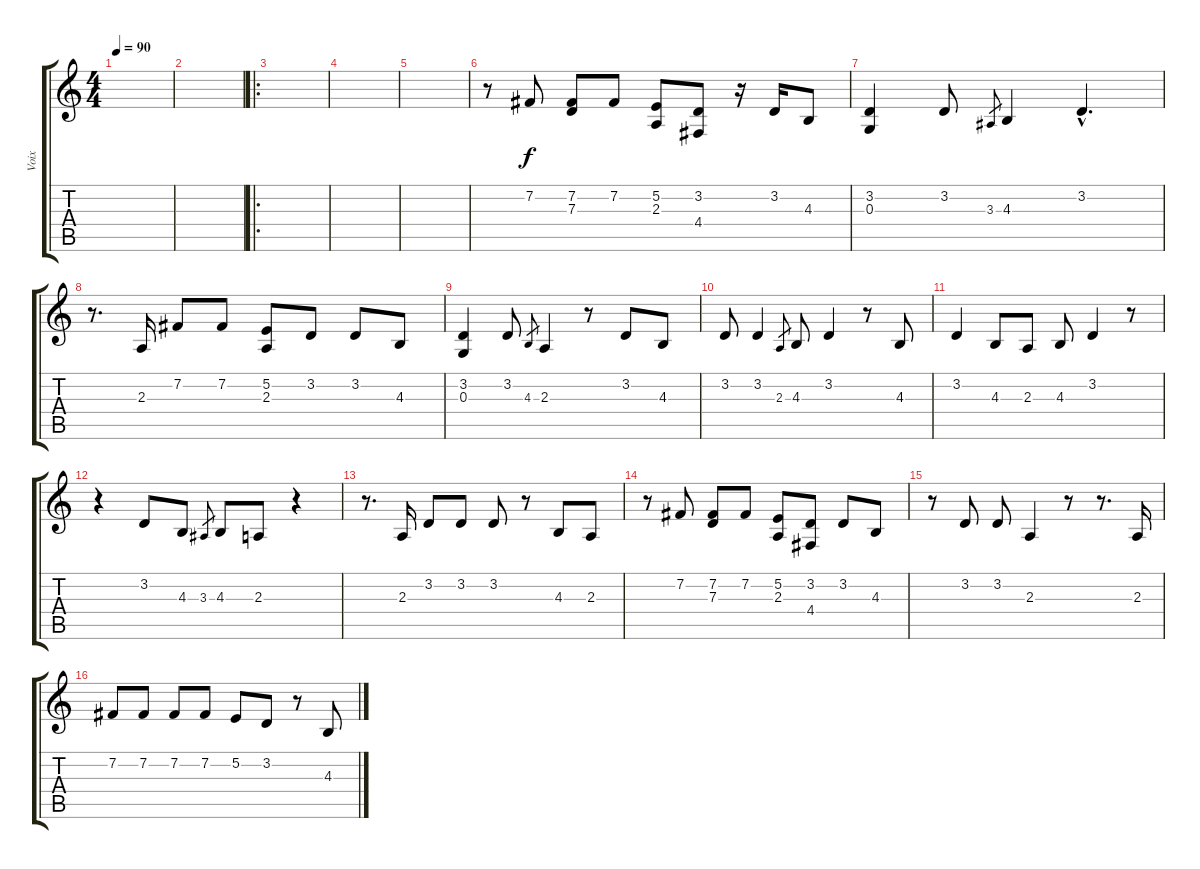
\track ("Voix" "Voix") {instrument acousticgrandpiano}
\staff {score tabs}
\tuning (E4 B3 G3 D3 A2 E2) {hide}
\ts (4 4)
\tempo 90
\clef g2
\ks c
|
|
\ro
|
|
|
r.8 7.2.8 (7.2 7.3).8 7.2.8 (5.2 2.3).8 (3.2 4.4).8 r.16 3.2.16 4.3.8 |
(3.2 0.3).4 3.2.8 3.3.8{gr} 4.3.4 3.2{hac}.4{d} |
r.8{d} 2.3.16 7.2.8 7.2.8 (5.2 2.3).8 3.2.8 3.2.8 4.3.8 |
(3.2 0.3).4 3.2.8 4.3.8{gr} 2.3.4 r.8 3.2.8 4.3.8 |
3.2.8 3.2.4 2.3.8{gr} 4.3.8 3.2.4 r.8 4.3.8 |
3.2.4 4.3.8 2.3.8 4.3.8 3.2.4 r.8 |
r.4 3.2.8 4.3.8 3.3.8{gr} 4.3.8 2.3.8 r.4 |
r.8{d} 2.3.16 3.2.8 3.2.8 3.2.8 r.8 4.3.8 2.3.8 |
r.8 7.2.8 (7.2 7.3).8 7.2.8 (5.2 2.3).8 (3.2 4.4).8 3.2.8 4.3.8 |
r.8 3.2.8 3.2.8 2.3.4 r.8 r.8{d} 2.3.16 |
7.2.8 7.2.8 7.2.8 7.2.8 5.2.8 3.2.8 r.8 4.3.8
